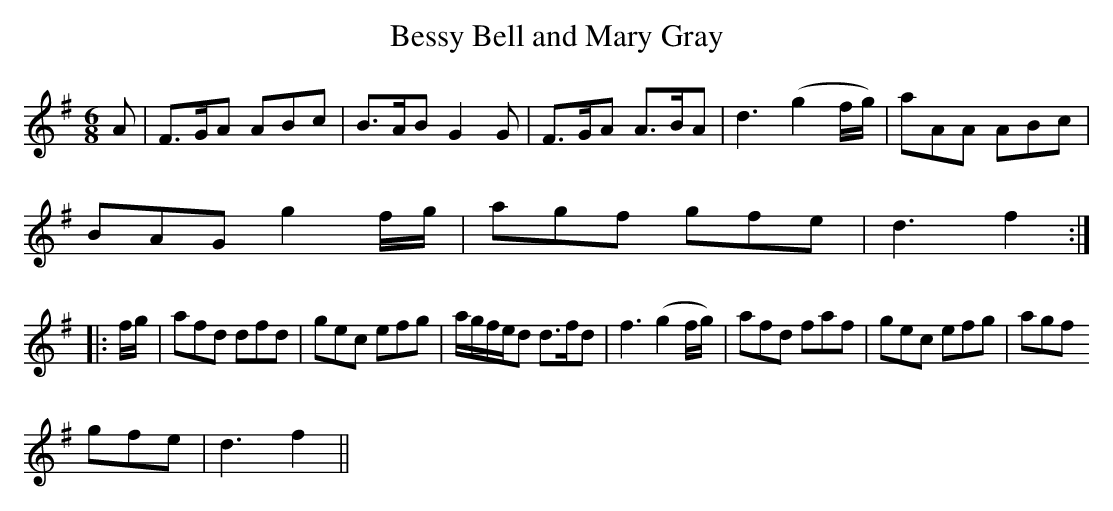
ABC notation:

X:1
T:Bessy Bell and Mary Gray
L:1/8
M:6/8
K:D Mix
A|F>GA ABc|B>AB G2G|F>GA A>BA|d3 (g2f/g/)|aAA ABc|
BAG g2 f/g/|agf gfe|d3f2:|
|:f/g/|afd dfd|gec efg|a/g/f/e/d d>fd|f3 (g2f/g/)|afd faf|gec efg|agf
gfe|d3f2||
